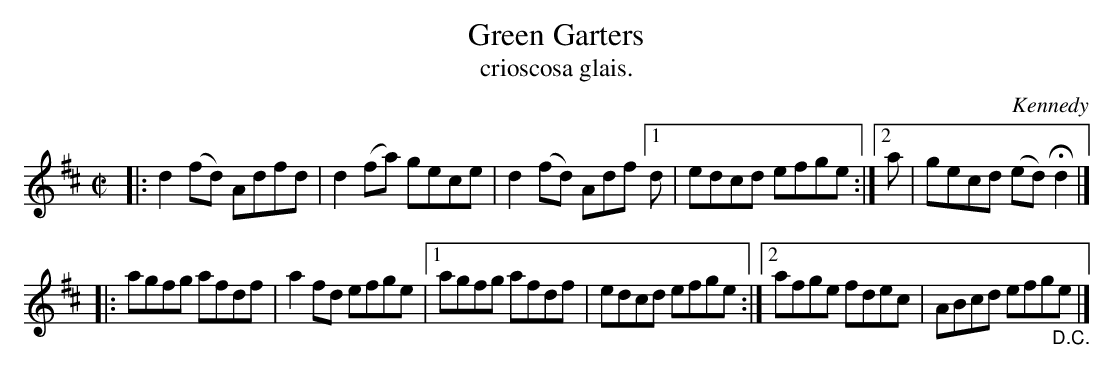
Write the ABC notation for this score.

X:1
T: Green Garters
T: crioscosa glais.
O: Kennedy
M: C|
L: 1/8
K: D
|: d2 (fd) Adfd | d2 (fa) gece | d2 (fd) Adf [1 d | edcd efge :|[2 a | gecd (ed) Hd2 |]
|: agfg afdf | a2 fd efge |1 agfg afdf | edcd efge :|2 afge fdec | ABcd efg"_D.C."e |]
